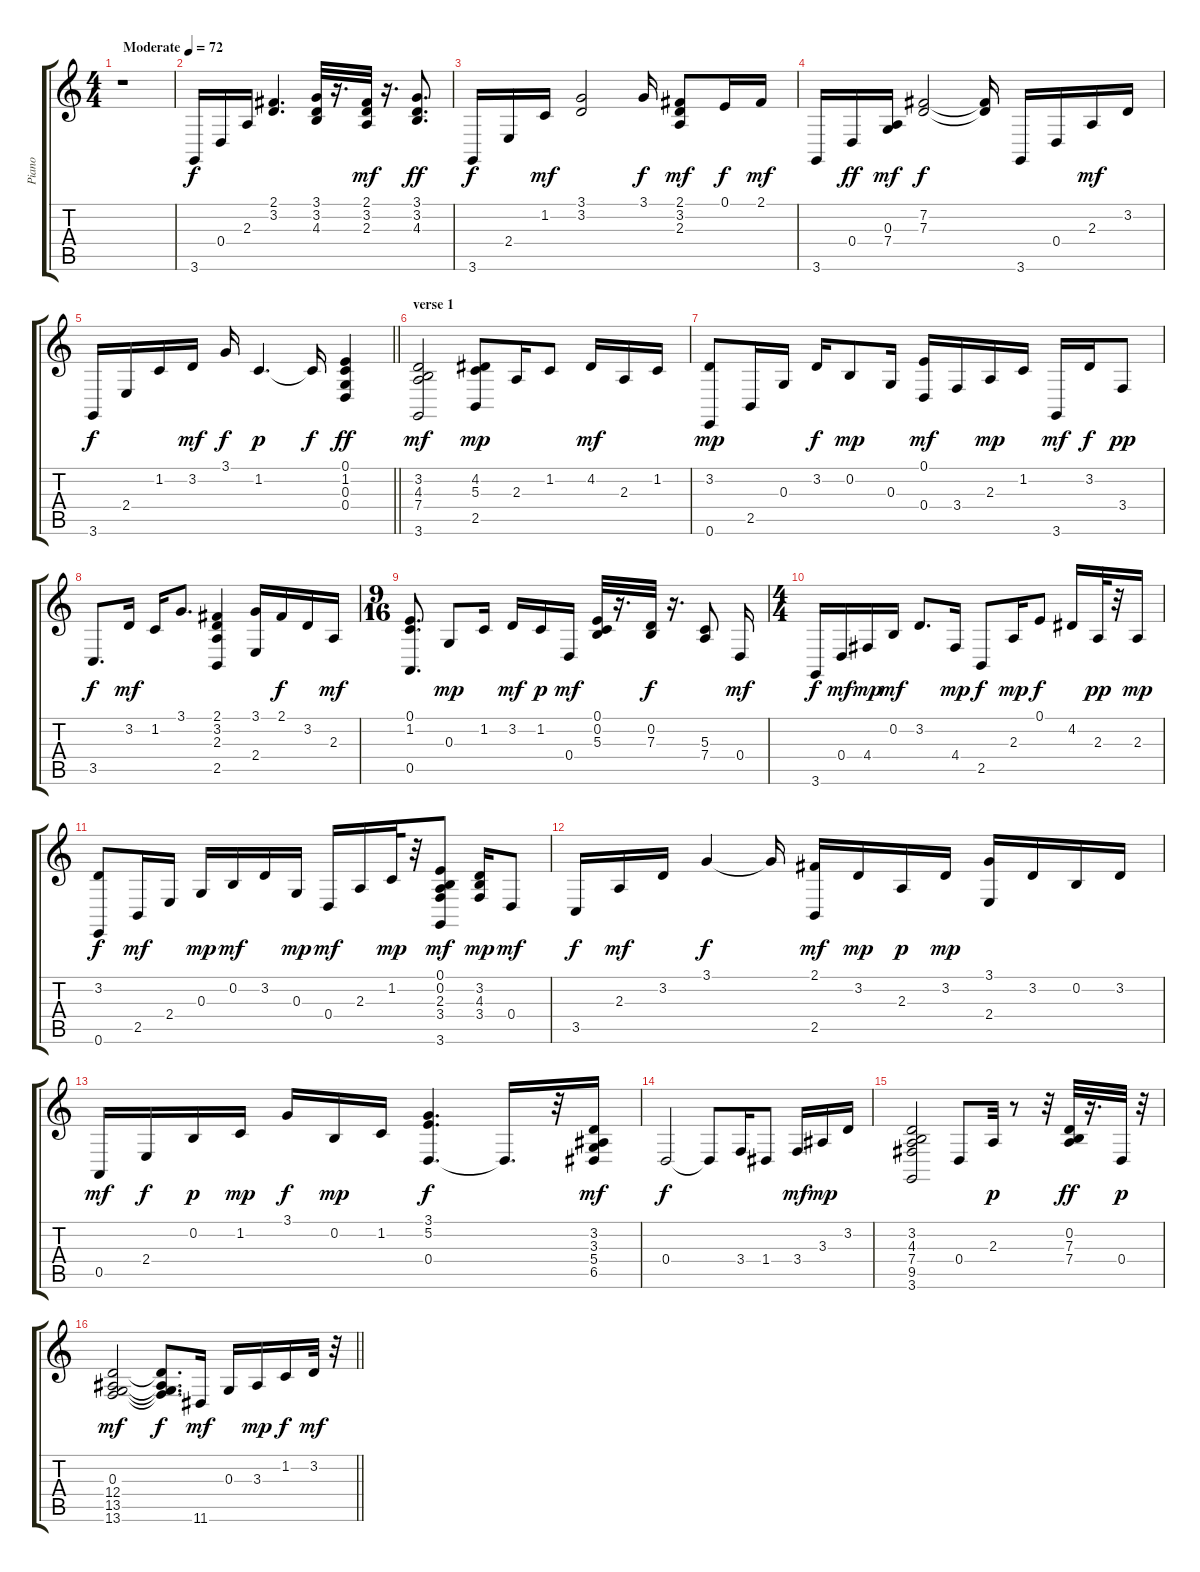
\track ("Piano" "Piano") {instrument brightacousticpiano}
\staff {score tabs}
\tuning (E4 B3 G3 D3 A2 E2) {hide}
\ts (4 4)
\tempo (72 "Moderate")
\clef g2
\ks c
r.1{dy f instrument brightacousticpiano} |
3.6.16{balance 8} 0.4.16 2.3.16 (2.1 3.2).4{d} (3.1 3.2 4.3).32 r.16{d} (2.1 3.2 2.3).32{dy mf} r.16{d} (3.1 3.2 4.3).8{d dy ff} |
3.6.16{dy f} 2.4.16 1.2.16{dy mf} (3.1 3.2).2 3.1.16{dy f} (2.1 3.2 2.3).8{dy mf} 0.1.16{dy f} 2.1.16{dy mf} |
3.6.16 0.4.16{dy ff} (0.3 7.4).16{dy mf} (7.2 7.3).2{dy f} (7.2{t} 7.3{t}).16 3.6.16 0.4.16 2.3.16{dy mf} 3.2.16 |
\barLineRight lightlight
3.6.16{dy f} 2.4.16 1.2.16 3.2.16{dy mf} 3.1.16{dy f} 1.2.4{d dy p} 1.2{t}.16{dy f} (0.1 1.2 0.3 0.4).4{dy ff} |
\section ("" "verse 1")
(3.2 4.3 7.4 3.6).2{dy mf} (4.2 5.3 2.5).8{dy mp} 2.3.16 1.2.8 4.2.16{dy mf} 2.3.16 1.2.16 |
(3.2 0.6).8{dy mp} 2.5.16 0.3.16 3.2.16{dy f} 0.2.8{dy mp} 0.3.16 (0.1 0.4).16{dy mf} 3.4.16 2.3.16{dy mp} 1.2.16 3.6.16{dy mf} 3.2.16{dy f} 3.4.8{dy pp} |
3.5.8{d dy f} 3.2.16{dy mf} 1.2.16 3.1.8{d} (2.1 3.2 2.3 2.5).4 (3.1 2.4).16 2.1.16{dy f} 3.2.16 2.3.16{dy mf} |
\ts (9 16)
(0.1 1.2 0.5).8{d} 0.3.8{dy mp} 1.2.16 3.2.16{dy mf} 1.2.16{dy p} 0.4.16{dy mf} (0.1 0.2 5.3).32 r.16{d} (0.2 7.3).32{dy f} r.16{d} (5.3 7.4).8 0.4.16{dy mf} |
\ts (4 4)
3.6.16{dy f} 0.4.16{dy mf} 4.4.16{dy mp} 0.2.16{dy mf} 3.2.8{d} 4.4.16{dy mp} 2.5.8{dy f} 2.3.16{dy mp} 0.1.8{dy f} 4.2.16 2.3.32{dy pp} r.32 2.3.16{dy mp} |
(3.2 0.6).8{dy f} 2.5.16{dy mf} 2.4.16 0.3.16{dy mp} 0.2.16{dy mf} 3.2.16 0.3.16{dy mp} 0.4.16{dy mf} 2.3.16 1.2.32{dy mp} r.32 (0.1 0.2 2.3 3.4 3.6).8{dy mf} (3.2 4.3 3.4).16{dy mp} 0.4.8{dy mf} |
3.5.16{dy f} 2.3.16{dy mf} 3.2.16 3.1.4{dy f} 3.1{t}.16 (2.1 2.5).16{dy mf} 3.2.16{dy mp} 2.3.16{dy p} 3.2.16{dy mp} (3.1 2.4).16 3.2.16 0.2.16 3.2.16 |
0.5.16{dy mf} 2.4.16{dy f} 0.2.16{dy p} 1.2.16{dy mp} 3.1.16{dy f} 0.2.16{dy mp} 1.2.16 (3.1 5.2 0.4).4{d dy f} 0.4{t}.16{d} r.32 (3.2 3.3 5.4 6.5).16{dy mf} |
0.4.2{dy f} 0.4{t}.8 3.4.16 1.4.8 3.4.16{dy mf} 3.3.16{dy mp} 3.2.16 |
(3.2 4.3 7.4 9.5 3.6).2 0.4.8 2.3.32{dy p} r.8 r.32 (0.2 7.3 7.4).32{dy ff} r.16{d} 0.4.32{dy p} r.32 |
\barLineRight lightlight
(0.3 12.4 13.5 13.6).2{dy mf} (0.3{t} 12.4{t} 13.5{t} 13.6{t}).8{d dy f} 11.6.16{dy mf} 0.3.16 3.3.16{dy mp} 1.2.16{dy f} 3.2.32{dy mf} r.32
